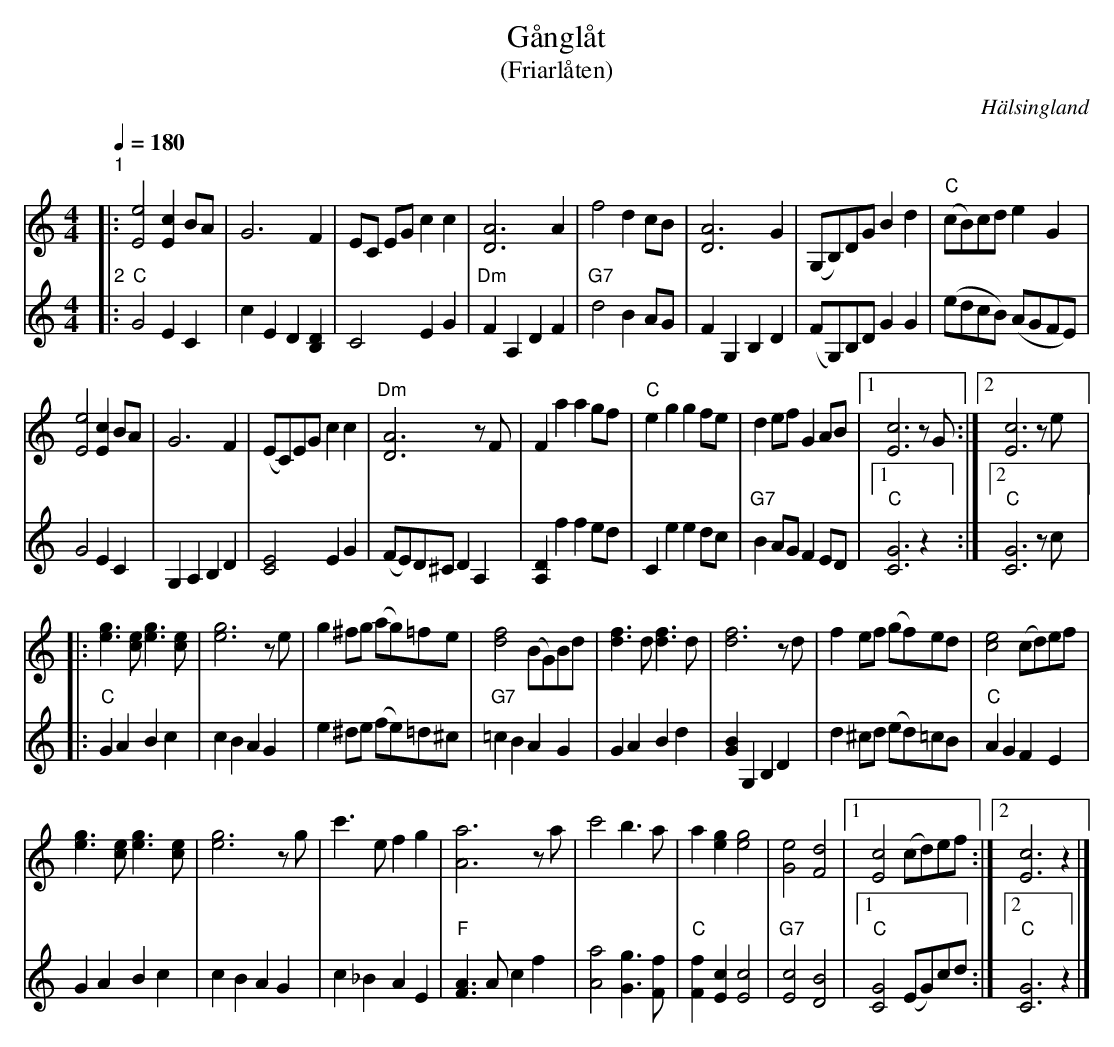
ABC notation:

X:1
T:Gånglåt
T:(Friarlåten)
O:Hälsingland
Q:1/4=180
L:1/4
M:4/4
K:C
V:1
"^1" |: [e2E2] [cE]B/A/ | G3 F | E/C/ E/G/ cc | [D3A3] A | f2 dc/B/ | [D3A3] G | (G,/B,/)D/G/ Bd | "C" (c/B/)c/d/ eG |
[e2E2] [cE]B/A/ | G3 F | (E/C/)E/G/ cc |"Dm" [D3A3] z/ F/ | Fa ag/f/ |"C" eg gf/e/ | de/f/ GA/B/ |1 [E3c3] z/ G/ :|2 [E3c3] z/ e/ |:
[ge]>[ec] [ge]>[ec] | [e3g3] z/ e/ | g^f/g/ (a/g/)=f/e/ | [f2d2] (B/G/)B/d/ | [fd]>d [fd]>d | [f3d3] z/ d/ | fe/f/ (g/f/)e/d/ | [e2c2] (c/d/)e/f/ |
[ge]>[ec] [ge]>[ec] | [e3g3] z/ g/ | c'>e fg | [A3a3] z/ a/ | c'2 b>a | a [ge] [g2e2] | [e2G2] [F2d2] |1 [E2c2] (c/d/)e/f/ :|2 [E3c3] z |]
V:2
"^2"|:"C" G2 EC | c E D [DB,] | C2 EG |"Dm" F A, D F |"G7" d2 BA/G/ | F G, B, D | (F/G,/)B,/D/ GG | (e/d/c/B/) (A/G/F/E/) |
G2 EC | G,A,B,D | [C2E2] EG | (F/E/)/D/^C/ D A, | [A,D]ff e/d/ | C eed/c/ |"G7" BA/G/ F E/D/ |1"C" [C3G3] z :|2 "C" [C3G3] z/ c/ |:
"C" GABc | cBAG | e^d/e/ (f/e/)=d/^c/ |"G7" =cBAG | GABd | [GB] G,B,D | d^c/d/ (e/d/)=c/B/ |"C" AGFE |
GABc | cBAG | c_BAE |"F" [FA]>Acf | [A2a2] [Gg]>[Ff] |"C" [fF] [Ec] [E2c2] |"G7" [c2E2][B2D2] |1"C" [C2G2] (E/G/)c/d/ :|2"C" [C3G3] z |]
